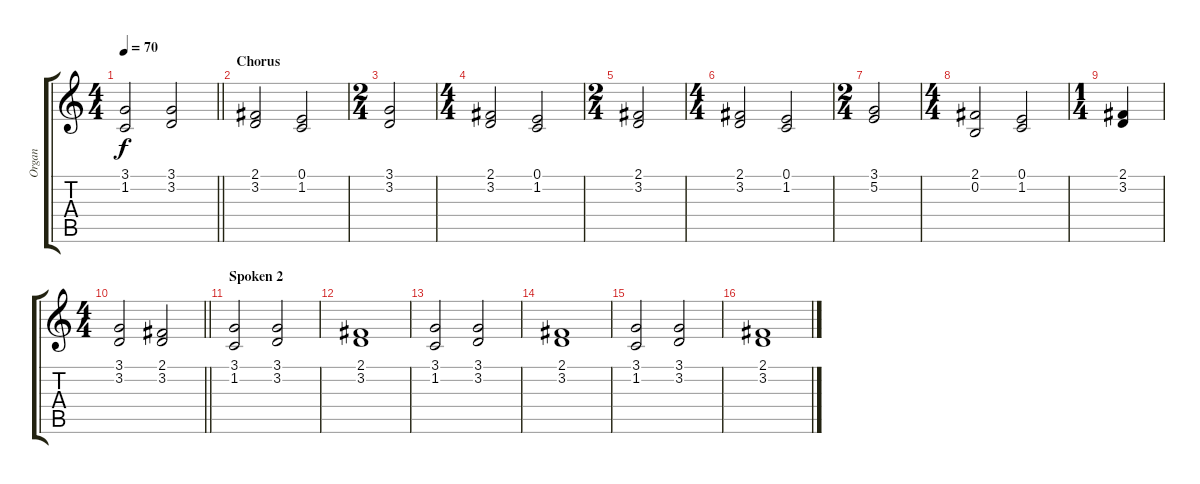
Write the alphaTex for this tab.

\track ("Organ" "Organ") {instrument percussiveorgan}
\staff {score tabs}
\tuning (E4 B3 G3 D3 A2 E2) {hide}
\ts (4 4)
\tempo 70
\clef g2
\barLineRight lightlight
\ks c
(3.1 1.2).2{dy f} (3.1 3.2).2 |
\section ("" "Chorus")
(2.1 3.2).2 (0.1 1.2).2 |
\ts (2 4)
(3.1 3.2).2 |
\ts (4 4)
(2.1 3.2).2 (0.1 1.2).2 |
\ts (2 4)
(2.1 3.2).2 |
\ts (4 4)
(2.1 3.2).2 (0.1 1.2).2 |
\ts (2 4)
(3.1 5.2).2 |
\ts (4 4)
(2.1 0.2).2 (0.1 1.2).2 |
\ts (1 4)
(2.1 3.2).4 |
\ts (4 4)
\barLineRight lightlight
(3.1 3.2).2 (2.1 3.2).2 |
\section ("" "Spoken 2")
(3.1 1.2).2 (3.1 3.2).2 |
(2.1 3.2).1 |
(3.1 1.2).2 (3.1 3.2).2 |
(2.1 3.2).1 |
(3.1 1.2).2 (3.1 3.2).2 |
(2.1 3.2).1
